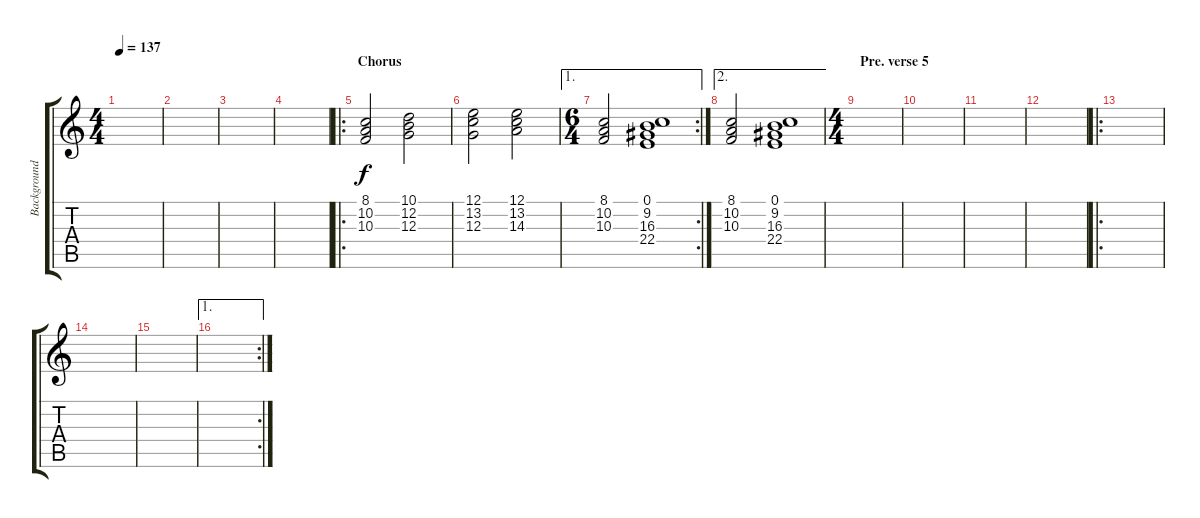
\track ("Background choir" "Background") {instrument choiraahs}
\staff {score tabs}
\tuning (E4 B3 G3 D3 A2 E2) {hide}
\ts (4 4)
\tempo 137
\clef g2
\ks c
|
|
|
|
\ro
\section ("" "Chorus")
(8.1 10.2 10.3).2{volume 16} (10.1 12.2 12.3).2 |
(12.1 13.2 12.3).2 (12.1 13.2 14.3).2 |
\ae 1
\rc 2
\ts (6 4)
(8.1 10.2 10.3).2 (0.1 9.2 16.3 22.4).1 |
\ae 2
(8.1 10.2 10.3).2 (0.1 9.2 16.3 22.4).1 |
\ts (4 4)
\section ("" "Pre. verse 5")
|
|
|
|
\ro
|
|
|
\ae 1
\rc 2
